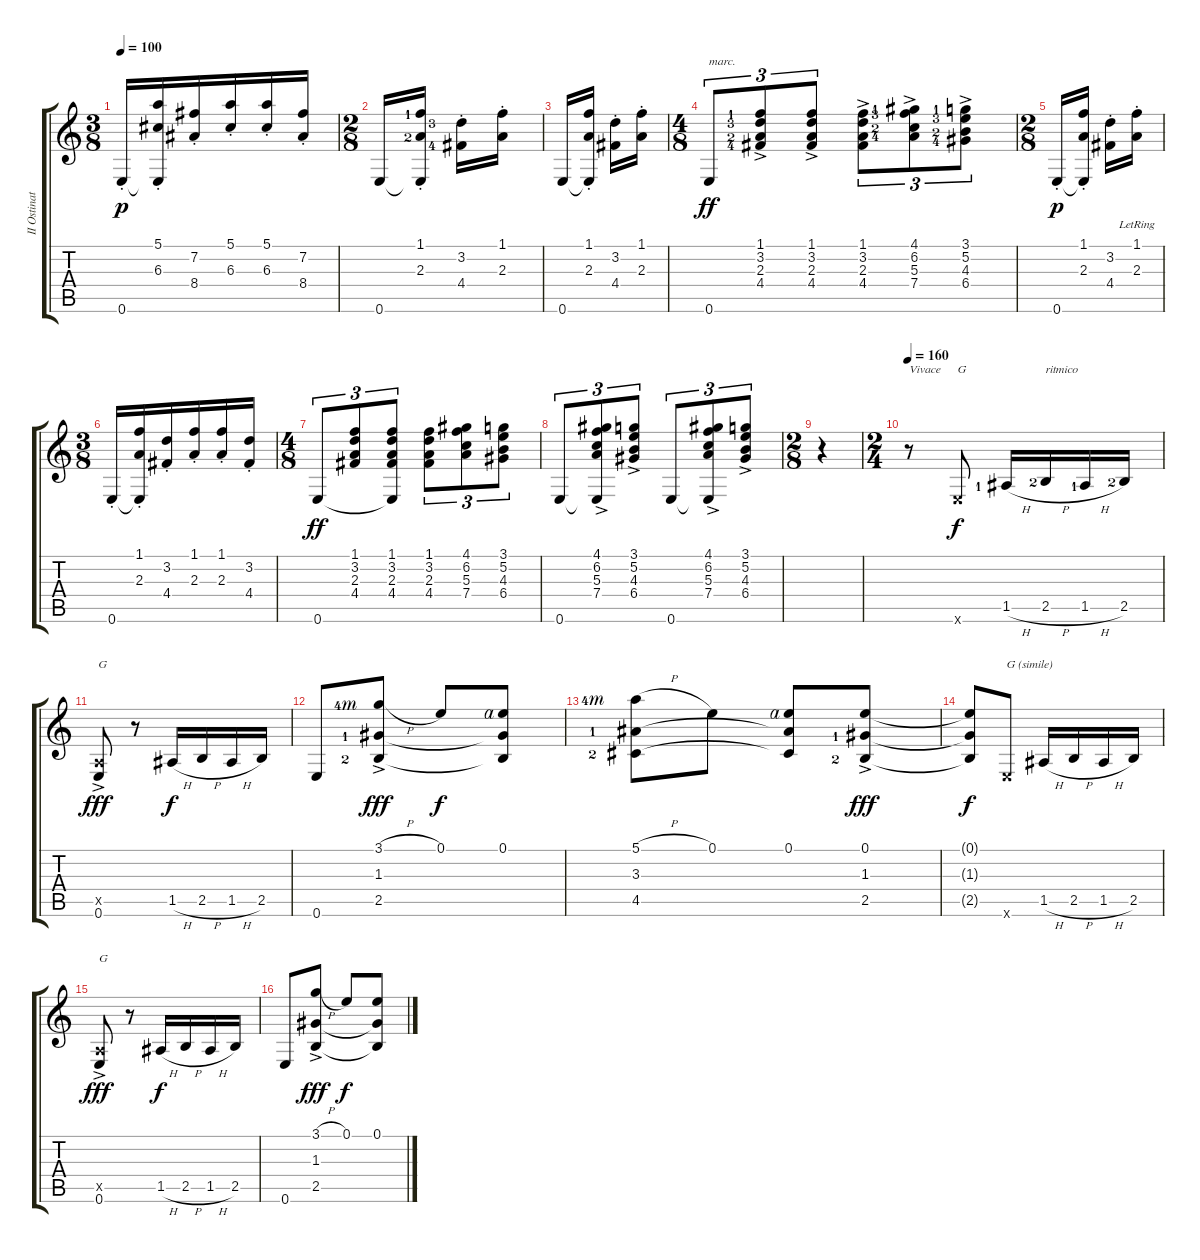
\track ("II Ostinato" "II Ostinat") {instrument acousticguitarnylon}
\staff {score tabs}
\tuning (E4 B3 G3 D3 A2 E2) {hide}
\ts (3 8)
\tempo 100
\clef g2
\ks c
0.6{st}.16{dy p} (5.1{st} 6.3{st} 0.6{t}).16 (7.2{st} 8.4{st}).16 (5.1{st} 6.3{st}).16 (5.1{st} 6.3{st}).16 (7.2{st} 8.4{st}).16 |
\ts (2 8)
0.6.16 (1.1{st lf 2} 2.3{st lf 3} 0.6{t}).16 (3.2{st lf 4} 4.4{st lf 5}).16 (1.1{st} 2.3{st}).16 |
0.6.16 (1.1{st} 2.3{st} 0.6{t}).16 (3.2{st} 4.4{st}).16 (1.1{st} 2.3{st}).16 |
\ts (4 8)
0.6.8{tu (3 2) txt "marc." dy ff} (1.1{ac lf 2} 3.2{lf 4} 2.3{lf 3} 4.4{lf 5}).8{tu (3 2)} (1.1{ac} 3.2 2.3 4.4).8{tu (3 2)} (1.1{ac} 3.2 2.3 4.4).8{tu (3 2)} (4.1{ac lf 2} 6.2{lf 4} 5.3{lf 3} 7.4{lf 5}).8{tu (3 2)} (3.1{ac lf 2} 5.2{lf 4} 4.3{lf 3} 6.4{lf 5}).8{tu (3 2)} |
\ts (2 8)
0.6{st}.16{dy p} (1.1{st} 2.3{st} 0.6{t}).16 (3.2{st} 4.4{st}).16 (1.1{lr} 2.3{st}).16 |
\ts (3 8)
0.6{st}.16 (1.1{st} 2.3{st} 0.6{t}).16 (3.2{st} 4.4{st}).16 (1.1{st} 2.3{st}).16 (1.1{st} 2.3{st}).16 (3.2{st} 4.4{st}).16 |
\ts (4 8)
0.6.8{tu (3 2) dy ff} (1.1 3.2 2.3 4.4).8{tu (3 2)} (1.1 3.2 2.3 4.4 0.6{t}).8{tu (3 2)} (1.1 3.2 2.3 4.4).8{tu (3 2)} (4.1 6.2 5.3 7.4).8{tu (3 2)} (3.1 5.2 4.3 6.4).8{tu (3 2)} |
0.6.8{tu (3 2)} (4.1{ac} 6.2 5.3 7.4 0.6{t}).8{tu (3 2)} (3.1{ac} 5.2 4.3 6.4).8{tu (3 2)} 0.6.8{tu (3 2)} (4.1{ac} 6.2 5.3 7.4 0.6{t}).8{tu (3 2)} (3.1{ac} 5.2 4.3 6.4).8{tu (3 2)} |
\ts (2 8)
r.4 |
\ts (2 4)
\tempo 160
r.8{txt "Vivace"} 0.6{x}.8{txt "G" dy f} 1.5{h lf 2}.16 2.5{h lf 3}.16{txt "ritmico"} 1.5{h lf 2}.16 2.5{lf 3}.16 |
(0.5{x} 0.6{ac}).8{txt "G" dy fff} r.8 1.5{h}.16{dy f} 2.5{h}.16 1.5{h}.16 2.5.16 |
0.6.8 (3.1{h ac lf 5 rf 3} 1.3{lf 2} 2.5{ac lf 3}).8{dy fff} 0.1.8{dy f} (0.1{rf 4} 1.3{t} 2.5{t}).8 |
(5.1{h lf 5 rf 3} 3.3{lf 2} 4.5{lf 3}).8 0.1.8 (0.1{rf 4} 3.3{t} 4.5{t}).8 (0.1{ac} 1.3{lf 2} 2.5{lf 3}).8{dy fff} |
(0.1{t} 1.3{t} 2.5{t}).8{dy f} 0.6{x}.8{txt "G (simile)"} 1.5{h}.16 2.5{h}.16 1.5{h}.16 2.5.16 |
(0.5{x} 0.6{ac}).8{txt "G" dy fff} r.8 1.5{h}.16{dy f} 2.5{h}.16 1.5{h}.16 2.5.16 |
0.6.8 (3.1{h ac} 1.3 2.5).8{dy fff} 0.1.8{dy f} (0.1 1.3{t} 2.5{t}).8
